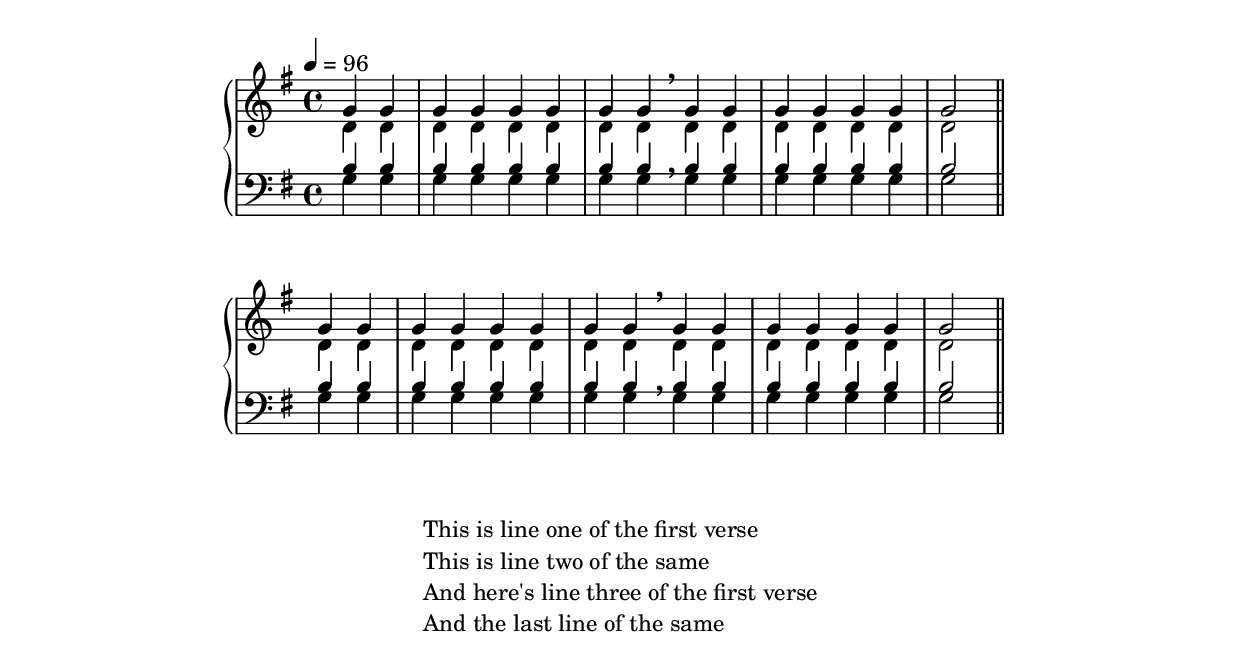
%% DO NOT EDIT this file manually; it is automatically
%% generated from LSR http://lsr.dsi.unimi.it
%% Make any changes in LSR itself, or in Documentation/snippets/new/ ,
%% and then run scripts/auxiliar/makelsr.py
%%
%% This file is in the public domain.
\version "2.14.0"

\header {
  lsrtags = "vocal-music, template"

%% Translation of GIT committish: 6977ddc9a3b63ea810eaecb864269c7d847ccf98
  texidoces = "
  Este fragmento de código muestra una forma de preparar un himno cuando
cada línea comienza con un compás parcial.  También muestra cómo
añadir los versos como texto independiente debajo de la música.

"

  doctitlees = "Plantilla para himnos"

%% Translation of GIT committish: c3b519f0dd5ff0f8ccfc9a39ed1fe8df8b43741c
  texidocit = "
Il codice seguente presenta un modo di impostare un inno in cui ogni verso
inizia e finisce con una misura parziale.  Mostra anche come aggiungere delle
strofe come testo separato sotto la musica.

"
  doctitleit = "Modello per inno"

%%    Translation of GIT committish: ab9e3136d78bfaf15cc6d77ed1975d252c3fe506

  texidocde = "
Dieses Beispiel zeigt eine Möglichkeit, eine Hymnusmelodie zu setzen, in
der jede Zeiel mit einem Auftakt beginnt und einem unvollständigen
Takt abschließt.  Es zeigt auch, wie man die Strophen als allein stehenden
Text unter die Noten hinzufügt.

"
  doctitlede = "Hymnus-Vorlage"


%% Translation of GIT committish: 3b125956b08d27ef39cd48bfa3a2f1e1bb2ae8b4
  texidocfr = "
Le code ci-dessous illustre la manière d'agencer un cantique liturgique
dans lequel chaque ligne débute et se termine par une mesure incomplète.
Vous noterez par ailleurs l'affichage des paroles indépendamment de la
musique.

"
  doctitlefr = "Modèle pour cantique"

  texidoc = "
This code shows one way of setting out a hymn tune when each line
starts and ends with a partial measure.  It also shows how to add the
verses as stand-alone text under the music.

"
  doctitle = "Hymn template"
} % begin verbatim

Timeline = {
  \time 4/4
  \tempo 4=96
  \partial 2
  s2 | s1 | s2 \breathe s2 | s1 | s2 \bar "||" \break
  s2 | s1 | s2 \breathe s2 | s1 | s2 \bar "||"
}

SopranoMusic = \relative g' {
  g4 g | g g g g | g g g g | g g g g | g2
  g4 g | g g g g | g g g g | g g g g | g2
}

AltoMusic = \relative c' {
  d4 d | d d d d | d d d d | d d d d | d2
  d4 d | d d d d | d d d d | d d d d | d2
}

TenorMusic = \relative a {
  b4 b | b b b b | b b b b | b b b b | b2
  b4 b | b b b b | b b b b | b b b b | b2
}

BassMusic =  \relative g {
  g4 g | g g g g | g g g g | g g g g | g2
  g4 g | g g g g | g g g g | g g g g | g2
}

global = {
 \key g \major
}

\score {  % Start score
  <<
    \new PianoStaff <<  % Start pianostaff
      \new Staff <<  % Start Staff = RH
        \global
        \clef "treble"
        \new Voice = "Soprano" <<  % Start Voice = "Soprano"
          \Timeline
          \voiceOne
          \SopranoMusic
        >>  % End Voice = "Soprano"
        \new Voice = "Alto" <<  % Start Voice = "Alto"
          \Timeline
          \voiceTwo
          \AltoMusic
        >>  % End Voice = "Alto"
      >>  % End Staff = RH
      \new Staff <<  % Start Staff = LH
        \global
        \clef "bass"
        \new Voice = "Tenor" <<  % Start Voice = "Tenor"
          \Timeline
          \voiceOne
          \TenorMusic
        >>  % End Voice = "Tenor"
        \new Voice = "Bass" <<  % Start Voice = "Bass"
          \Timeline
          \voiceTwo
          \BassMusic
        >>  % End Voice = "Bass"
      >>  % End Staff = LH
    >>  % End pianostaff
  >>
}  % End score

\markup {
  \fill-line {
    ""
    {
      \column {
        \left-align {
          "This is line one of the first verse"
          "This is line two of the same"
          "And here's line three of the first verse"
          "And the last line of the same"
        }
      }
    }
    ""
  }
}

\paper {  % Start paper block
  indent = 0     % don't indent first system
  line-width = 130   % shorten line length to suit music
}  % End paper block

